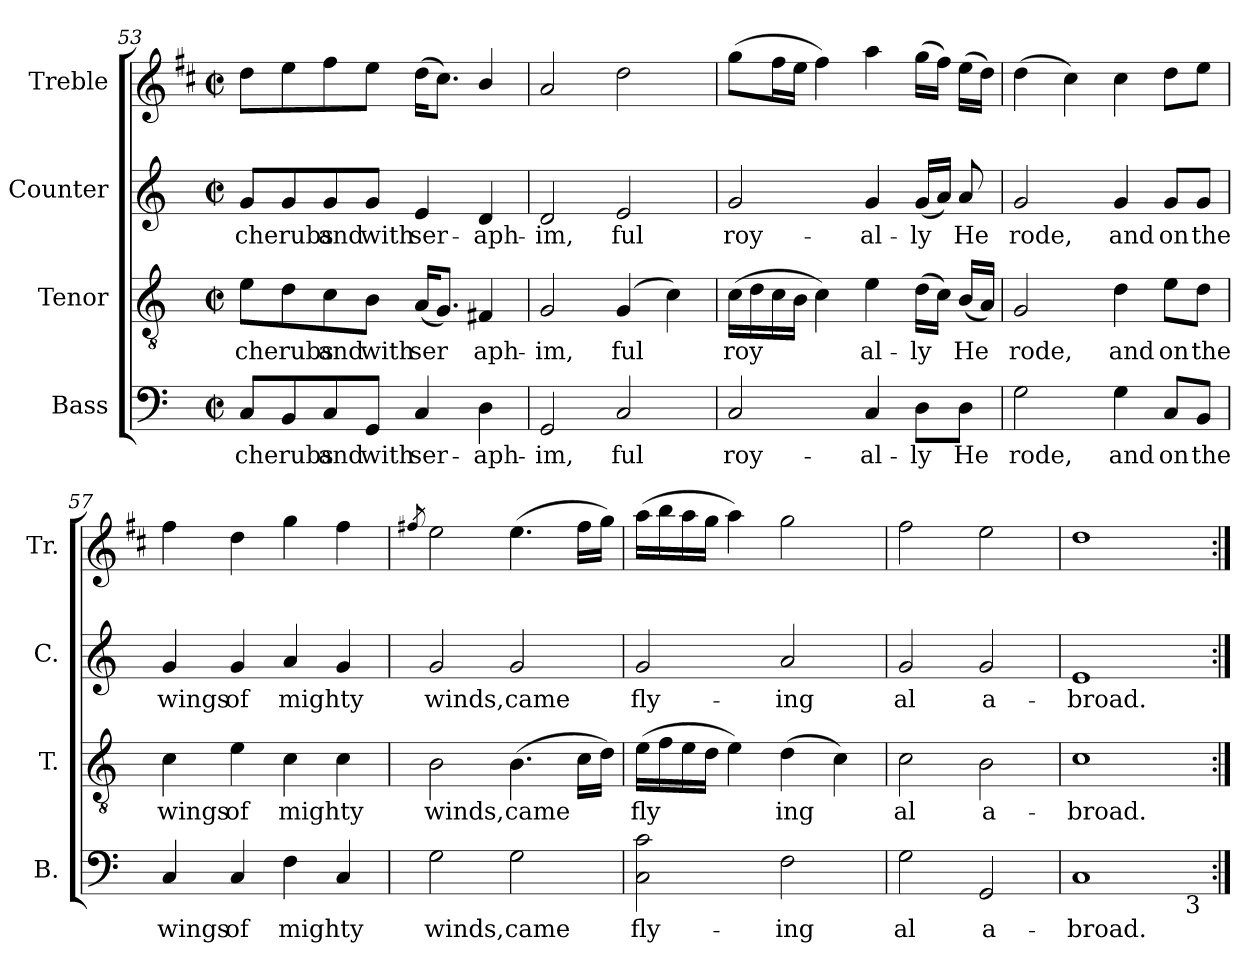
**kern	**text	**kern	**text	**kern	**text	**kern
*part4	*part4	*part3	*part3	*part2	*part2	*part1
*staff4	*staff4	*staff3	*staff3	*staff2	*staff2	*staff1
*I"Bass	*	*I"Tenor	*	*I"Counter	*	*I"Treble
*I'B.	*	*I'T.	*	*I'C.	*	*I'Tr.
*clefF4	*	*clefGv2	*	*clefG2	*	*clefG2
*	*	*	*	*	*	*ITrd1c2
*k[]	*	*k[]	*	*k[]	*	*k[]
*C:	*	*C:	*	*C:	*	*C:
*M2/2	*	*M2/2	*	*M2/2	*	*M2/2
*met(c|)	*	*met(c|)	*	*met(c|)	*	*met(c|)
=53	=53	=53	=53	=53	=53	=53
!	!LO:LY:a:rj	!	!LO:LY:a:rj	!	!LO:LY:b:rj	!
8C/L	-cherubs	8e\L	-cherubs	8g/L	-cherubs	8cc\L
!	!LO:LY:a:rj	!	!LO:LY:a:rj	!	!LO:LY:b:rj	!
8BB/	.	8d\	.	8g/	.	8dd\
!	!LO:LY:a:rj	!	!LO:LY:a:rj	!	!LO:LY:b:rj	!
8C/	and	8c\	and	8g/	and	8ee\
!	!LO:LY:a:rj	!	!LO:LY:a:rj	!	!LO:LY:b:rj	!
8GG/J	with	8B\J	with	8g/J	with	8dd\J
!	!LO:LY:a:rj	!	!LO:LY:a:rj	!	!LO:LY:b:rj	!
4C/	ser-	(<16A/L	ser-	4e/	ser-	(>16cc\L
!	!	!	!LO:LY:a:rj	!	!	!
.	.	8.G/J)	--	.	.	8.b\J)
!	!LO:LY:a:rj	!	!LO:LY:a:rj	!	!LO:LY:b:rj	!
4D\	-aph-	4F#X/	-aph-	4d/	-aph-	4a/
=54	=54	=54	=54	=54	=54	=54
!	!LO:LY:a:rj	!	!LO:LY:a:rj	!	!LO:LY:b:rj	!
2GG/	-im,	2G/	-im,	2d/	-im,	2g/
!	!LO:LY:a:rj	!	!LO:LY:a:rj	!	!LO:LY:b:rj	!
2C/	ful	(>4G/	ful	2e/	ful	2cc\
!	!	!	!LO:LY:a:rj	!	!	!
.	.	4c\)	.	.	.	.
!!LO:PB:g=z
=55	=55	=55	=55	=55	=55	=55
!	!LO:LY:a:rj	!	!LO:LY:a:rj	!	!LO:LY:b:rj	!
2C/	roy-	(>16c\L	roy-	2g/	roy-	(>8ff\L
!	!	!	!LO:LY:a:rj	!	!	!
.	.	16d\	--	.	.	.
!	!	!	!LO:LY:a:rj	!	!	!
.	.	16c\	--	.	.	16ee\
!	!	!	!LO:LY:a:rj	!	!	!
.	.	16B\J	--	.	.	16dd\J
!	!	!	!LO:LY:a:rj	!	!	!
.	.	4c\)	--	.	.	4ee\)
!	!LO:LY:a:rj	!	!LO:LY:a:rj	!	!LO:LY:b:rj	!
4C/	-al-	4e\	-al-	4g/	-al-	4gg\
!	!LO:LY:a:rj	!	!LO:LY:a:rj	!	!LO:LY:b:rj	!
8D\L	-ly	(>16d\L	-ly	(<16g/L	-ly	(>16ff\L
!	!	!	!LO:LY:a:rj	!	!LO:LY:b:rj	!
.	.	16c\J)	.	16a/J)	.	16ee\J)
!	!LO:LY:a:rj	!	!LO:LY:a:rj	!	!LO:LY:b:rj	!
8D\J	He	(<16B/L	He	8a/	He	(>16dd\L
!	!	!	!LO:LY:a:rj	!	!	!
.	.	16A/J)	.	.	.	16cc\J)
=56	=56	=56	=56	=56	=56	=56
!	!LO:LY:a:rj	!	!LO:LY:a:rj	!	!LO:LY:b:rj	!
2G\	rode,	2G/	rode,	2g/	rode,	(>4cc\
.	.	.	.	.	.	4b\)
!	!LO:LY:a:rj	!	!LO:LY:a:rj	!	!LO:LY:b:rj	!
4G\	and	4d\	and	4g/	and	4b\
!	!LO:LY:a:rj	!	!LO:LY:a:rj	!	!LO:LY:b:rj	!
8C/L	on	8e\L	on	8g/L	on	8cc\L
!	!LO:LY:a:rj	!	!LO:LY:a:rj	!	!LO:LY:b:rj	!
8BB/J	the	8d\J	the	8g/J	the	8dd\J
=57	=57	=57	=57	=57	=57	=57
!	!LO:LY:a:rj	!	!LO:LY:a:rj	!	!LO:LY:b:rj	!
4C/	wings	4c\	wings	4g/	wings	4ee\
!	!LO:LY:a:rj	!	!LO:LY:a:rj	!	!LO:LY:b:rj	!
4C/	of	4e\	of	4g/	of	4cc\
!	!LO:LY:a:rj	!	!LO:LY:a:rj	!	!LO:LY:b:rj	!
4F\	mighty	4c\	mighty	4a/	mighty	4ff\
!	!LO:LY:a:rj	!	!LO:LY:a:rj	!	!LO:LY:b:rj	!
4C/	.	4c\	.	4g/	.	4ee\
=58	=58	=58	=58	=58	=58	=58
.	.	.	.	.	.	8qeen/
!	!LO:LY:a:rj	!	!LO:LY:a:rj	!	!LO:LY:b:rj	!
2G\	winds,	2B\	winds,	2g/	winds,	2dd\
!	!LO:LY:a:rj	!	!LO:LY:a:rj	!	!LO:LY:b:rj	!
2G\	came	(>4.B\	came	2g/	came	(>4.dd\
!	!	!	!LO:LY:a:rj	!	!	!
.	.	16c\L	.	.	.	16ee\L
!	!	!	!LO:LY:a:rj	!	!	!
.	.	16d\J)	.	.	.	16ff\J)
=59	=59	=59	=59	=59	=59	=59
!	!LO:LY:a:rj	!	!LO:LY:a:rj	!	!LO:LY:b:rj	!
2c\ 2C\	fly-	(>16e\L	fly-	2g/	fly-	(>16gg\L
!	!	!	!LO:LY:a:rj	!	!	!
.	.	16f\	--	.	.	16aa\
!	!	!	!LO:LY:a:rj	!	!	!
.	.	16e\	--	.	.	16gg\
!	!	!	!LO:LY:a:rj	!	!	!
.	.	16d\J	--	.	.	16ff\J
!	!	!	!LO:LY:a:rj	!	!	!
.	.	4e\)	--	.	.	4gg\)
!	!LO:LY:a:rj	!	!LO:LY:a:rj	!	!LO:LY:b:rj	!
2F\	-ing	(>4d\	-ing	2a/	-ing	2ff\
!	!	!	!LO:LY:a:rj	!	!	!
.	.	4c\)	.	.	.	.
=60	=60	=60	=60	=60	=60	=60
!	!LO:LY:a:rj	!	!LO:LY:a:rj	!	!LO:LY:b:rj	!
2G\	al	2c\	al	2g/	al	2ee\
!	!LO:LY:a:rj	!	!LO:LY:a:rj	!	!LO:LY:b:rj	!
2GG/	a-	2B\	a-	2g/	a-	2dd\
=61	=61	=61	=61	=61	=61	=61
!	!LO:LY:a:rj	!	!LO:LY:a:rj	!	!LO:LY:b:rj	!
*^	*	*	*	*	*	*
1C	2..ryy	-broad.	1c	-broad.	1e	-broad.	1cc
!	!LO:TX:b:t=3	!	!	!	!	!	!
.	8ryy	.	.	.	.	.	.
*v	*v	*	*	*	*	*	*
=:|!	=:|!	=:|!	=:|!	=:|!	=:|!	=:|!
*-	*-	*-	*-	*-	*-	*-
